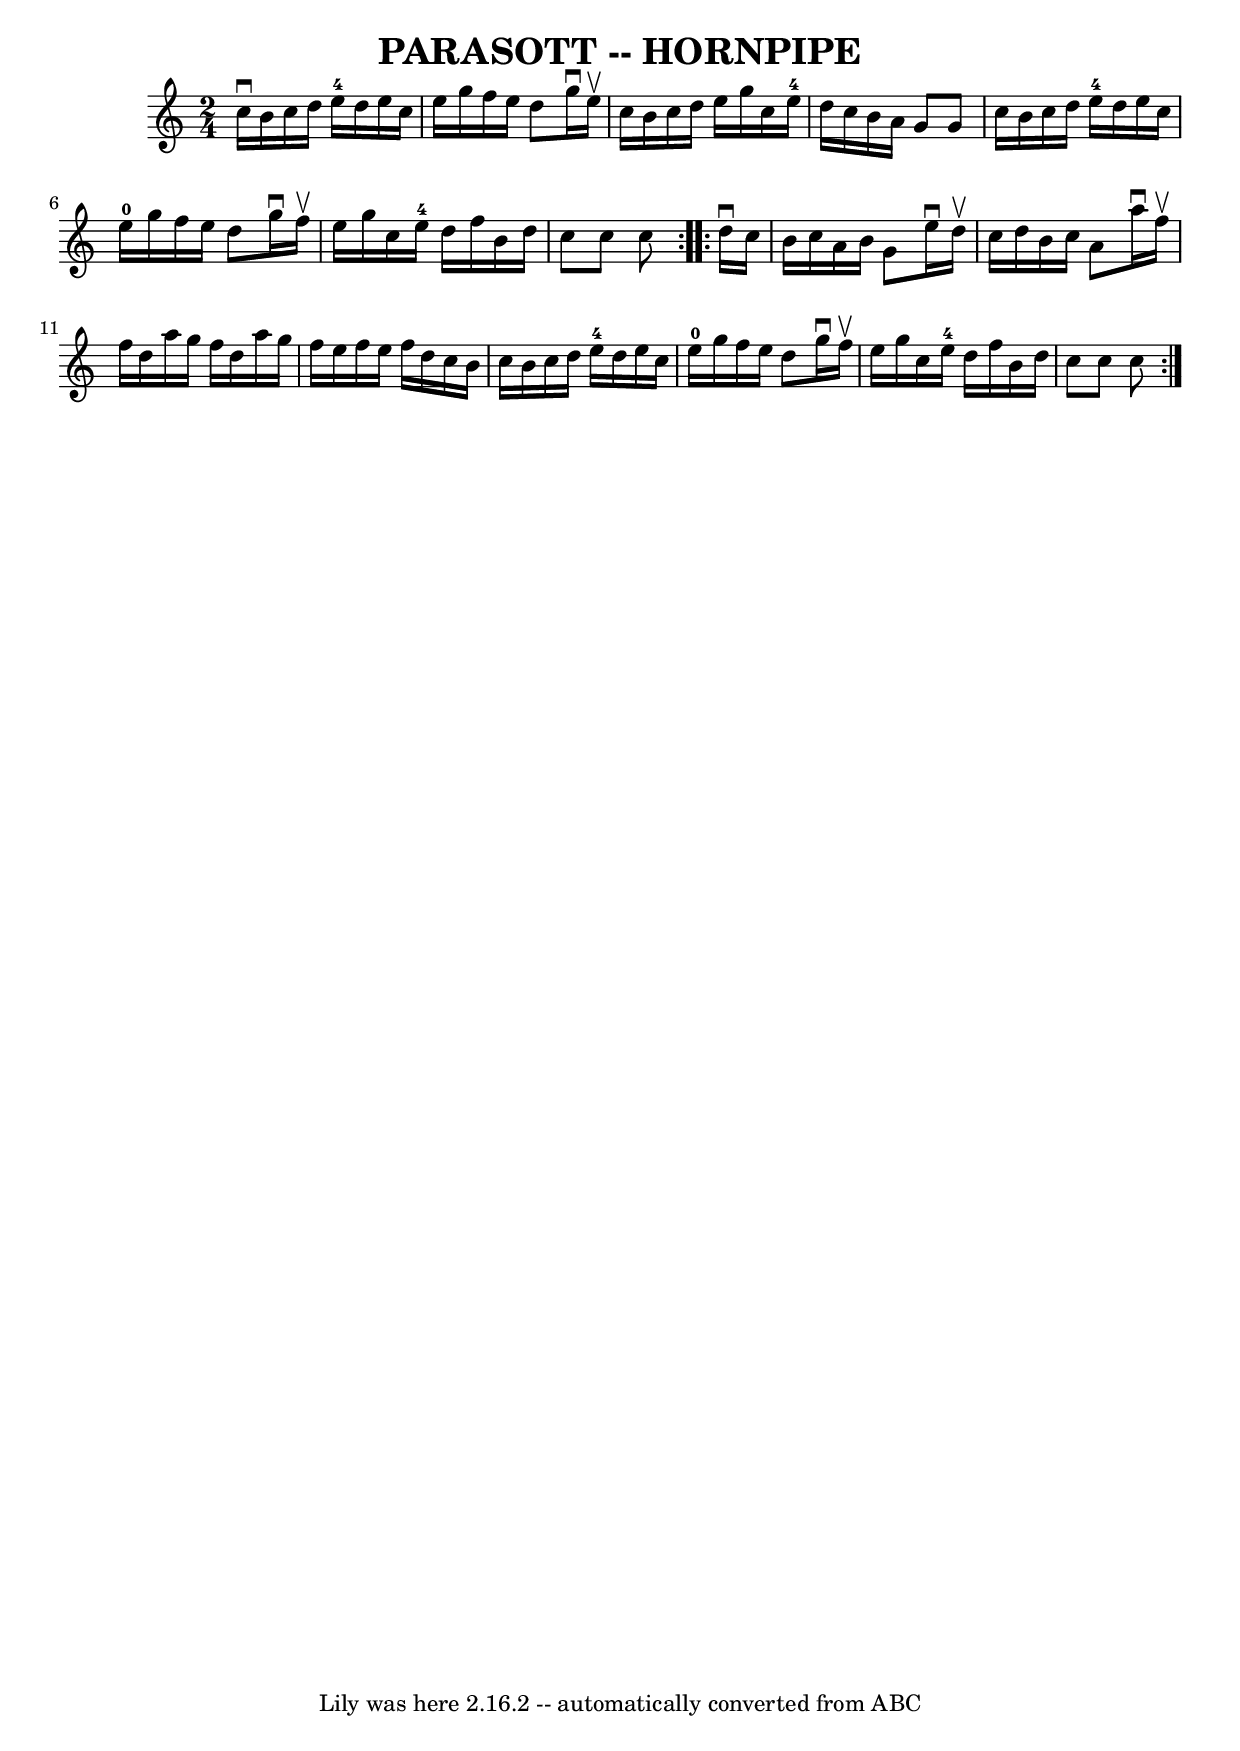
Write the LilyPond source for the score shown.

\version "2.16.2"
\include "Mammoth.ily"
\header {
  %% book = "Ryan's Mammoth Collection of Fiddle Tunes"
  crossRefNumber = "1"
  footnotes = ""
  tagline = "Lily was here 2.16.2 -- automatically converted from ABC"
  title = "PARASOTT -- HORNPIPE"

}
voicedefault =  {



  \repeat volta 2 {

    \time 2/4      \key c \major c''16^\downbow b'16 c''16 d''16 e''16-4 d''16 e''16 c''16      |
    e''16 g''16 f''16 e''16 d''8 g''16^\downbow e''16^\upbow    |
    c''16 b'16 c''16 d''16 e''16 g''16 c''16 e''16-4    |
    d''16 c''16 b'16 a'16 g'8 g'8         |
    c''16 b'16 c''16 d''16 e''16-4 d''16 e''16 c''16     |
    e''16-0 g''16 f''16 e''16 d''8 g''16^\downbow f''16^\upbow    |
    e''16 g''16 c''16 e''16-4 d''16 f''16 b'16 d''16     |
    
    c''8 c''8 c''8    
  }     
  \repeat volta 2 {
    d''16^\downbow c''16          |
    b'16 c''16 a'16 b'16 g'8 e''16^\downbow d''16^\upbow   |
    c''16 d''16 b'16 c''16 a'8 a''16^\downbow f''16^\upbow    |
    f''16 d''16 a''16 g''16 f''16 d''16 a''16 g''16     |
    f''16 e''16 f''16 e''16 f''16 d''16 c''16 b'16         |
    c''16 b'16 c''16 d''16 e''16-4 d''16 e''16 c''16     |
    e''16-0 g''16 f''16 e''16 d''8 g''16^\downbow f''16^\upbow    |
    e''16 g''16 c''16 e''16-4 d''16 f''16 b'16 d''16     |
    
    c''8 c''8 c''8    
  }   

}

\score{
  <<

    \context Staff="default"
    {
      \voicedefault 
      
    }

  >>
  \layout {
    
  }
  \midi {
  }

}
